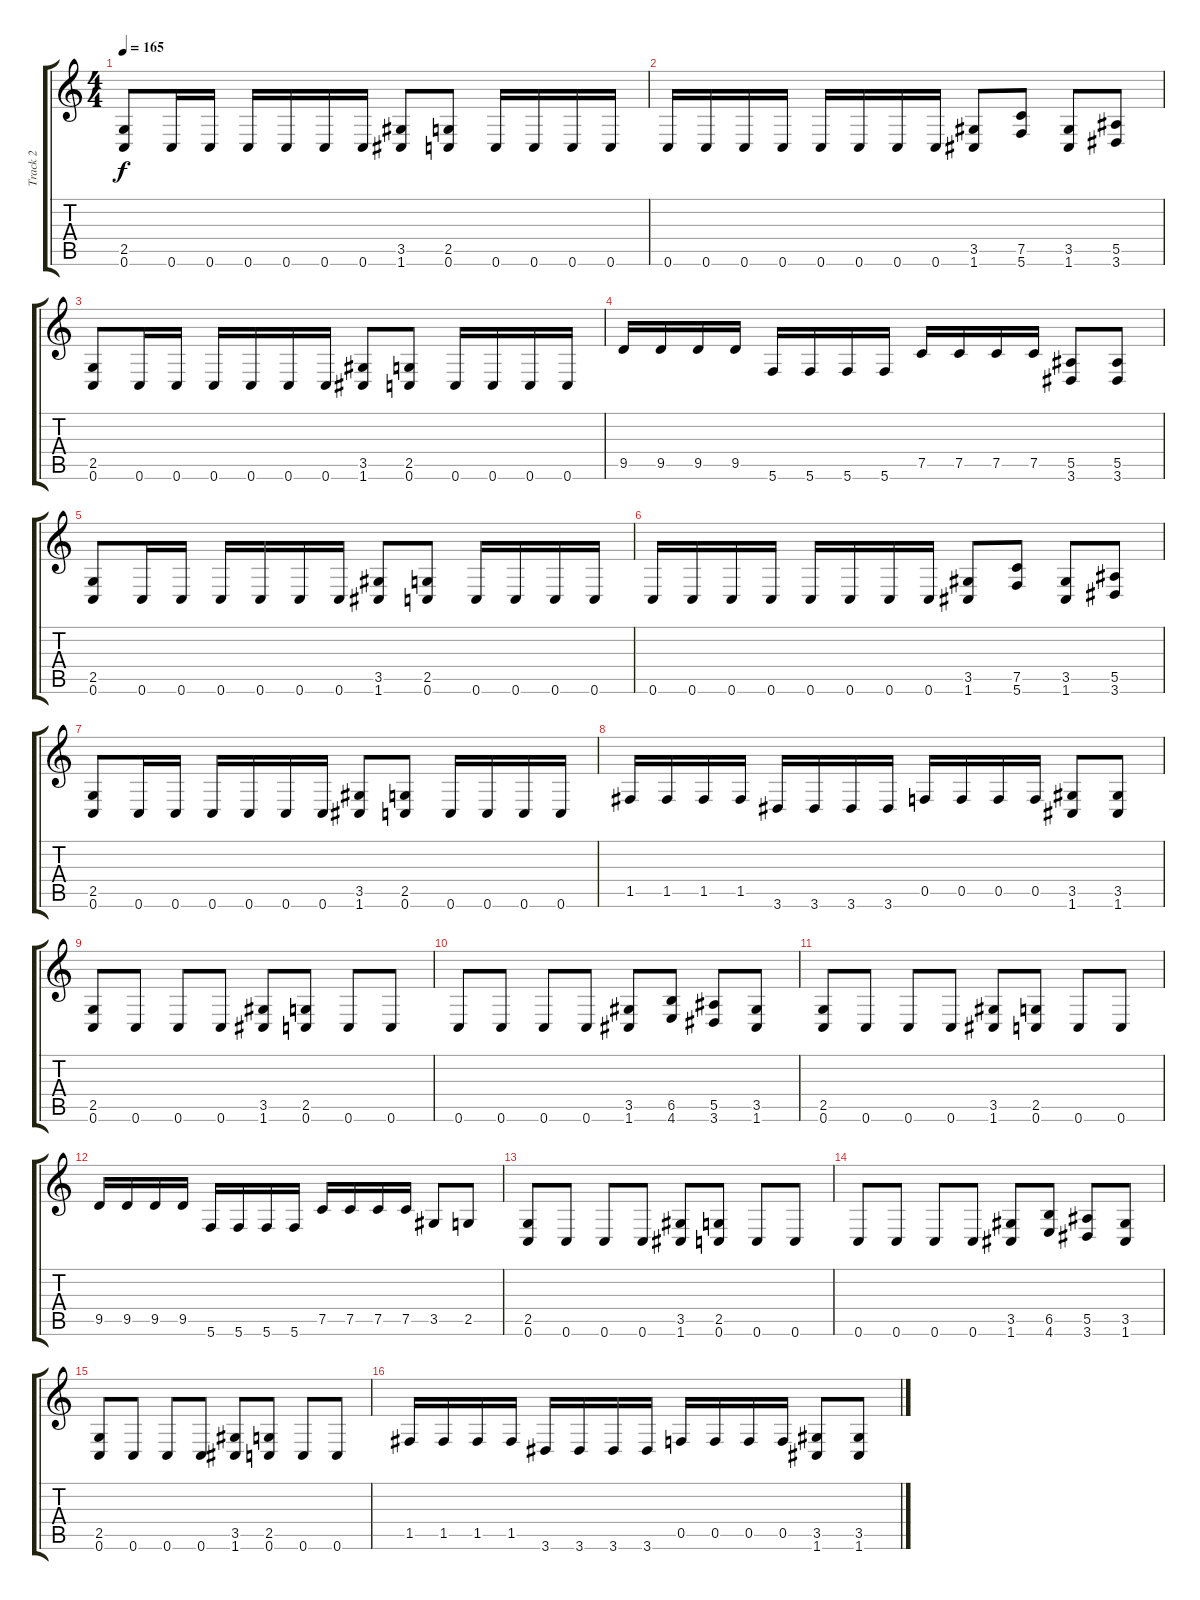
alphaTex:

\track ("Track 2" "Track 2") {instrument distortionguitar}
\staff {score tabs}
\tuning (C4 G3 Eb3 Bb2 F2 C2) {hide}
\ts (4 4)
\tempo 165
\clef g2
\ks c
(2.5 0.6).8{dy f instrument distortionguitar} 0.6.16 0.6.16 0.6.16 0.6.16 0.6.16 0.6.16 (3.5 1.6).8 (2.5 0.6).8 0.6.16 0.6.16 0.6.16 0.6.16 |
0.6.16 0.6.16 0.6.16 0.6.16 0.6.16 0.6.16 0.6.16 0.6.16 (3.5 1.6).8 (7.5 5.6).8 (3.5 1.6).8 (5.5 3.6).8 |
(2.5 0.6).8 0.6.16 0.6.16 0.6.16 0.6.16 0.6.16 0.6.16 (3.5 1.6).8 (2.5 0.6).8 0.6.16 0.6.16 0.6.16 0.6.16 |
9.5.16 9.5.16 9.5.16 9.5.16 5.6.16 5.6.16 5.6.16 5.6.16 7.5.16 7.5.16 7.5.16 7.5.16 (5.5 3.6).8 (5.5 3.6).8 |
(2.5 0.6).8 0.6.16 0.6.16 0.6.16 0.6.16 0.6.16 0.6.16 (3.5 1.6).8 (2.5 0.6).8 0.6.16 0.6.16 0.6.16 0.6.16 |
0.6.16 0.6.16 0.6.16 0.6.16 0.6.16 0.6.16 0.6.16 0.6.16 (3.5 1.6).8 (7.5 5.6).8 (3.5 1.6).8 (5.5 3.6).8 |
(2.5 0.6).8 0.6.16 0.6.16 0.6.16 0.6.16 0.6.16 0.6.16 (3.5 1.6).8 (2.5 0.6).8 0.6.16 0.6.16 0.6.16 0.6.16 |
1.5.16 1.5.16 1.5.16 1.5.16 3.6.16 3.6.16 3.6.16 3.6.16 0.5.16 0.5.16 0.5.16 0.5.16 (3.5 1.6).8 (3.5 1.6).8 |
(2.5 0.6).8 0.6.8 0.6.8 0.6.8 (3.5 1.6).8 (2.5 0.6).8 0.6.8 0.6.8 |
0.6.8 0.6.8 0.6.8 0.6.8 (3.5 1.6).8 (6.5 4.6).8 (5.5 3.6).8 (3.5 1.6).8 |
(2.5 0.6).8 0.6.8 0.6.8 0.6.8 (3.5 1.6).8 (2.5 0.6).8 0.6.8 0.6.8 |
9.5.16 9.5.16 9.5.16 9.5.16 5.6.16 5.6.16 5.6.16 5.6.16 7.5.16 7.5.16 7.5.16 7.5.16 3.5.8 2.5.8 |
(2.5 0.6).8 0.6.8 0.6.8 0.6.8 (3.5 1.6).8 (2.5 0.6).8 0.6.8 0.6.8 |
0.6.8 0.6.8 0.6.8 0.6.8 (3.5 1.6).8 (6.5 4.6).8 (5.5 3.6).8 (3.5 1.6).8 |
(2.5 0.6).8 0.6.8 0.6.8 0.6.8 (3.5 1.6).8 (2.5 0.6).8 0.6.8 0.6.8 |
1.5.16 1.5.16 1.5.16 1.5.16 3.6.16 3.6.16 3.6.16 3.6.16 0.5.16 0.5.16 0.5.16 0.5.16 (3.5 1.6).8 (3.5 1.6).8
